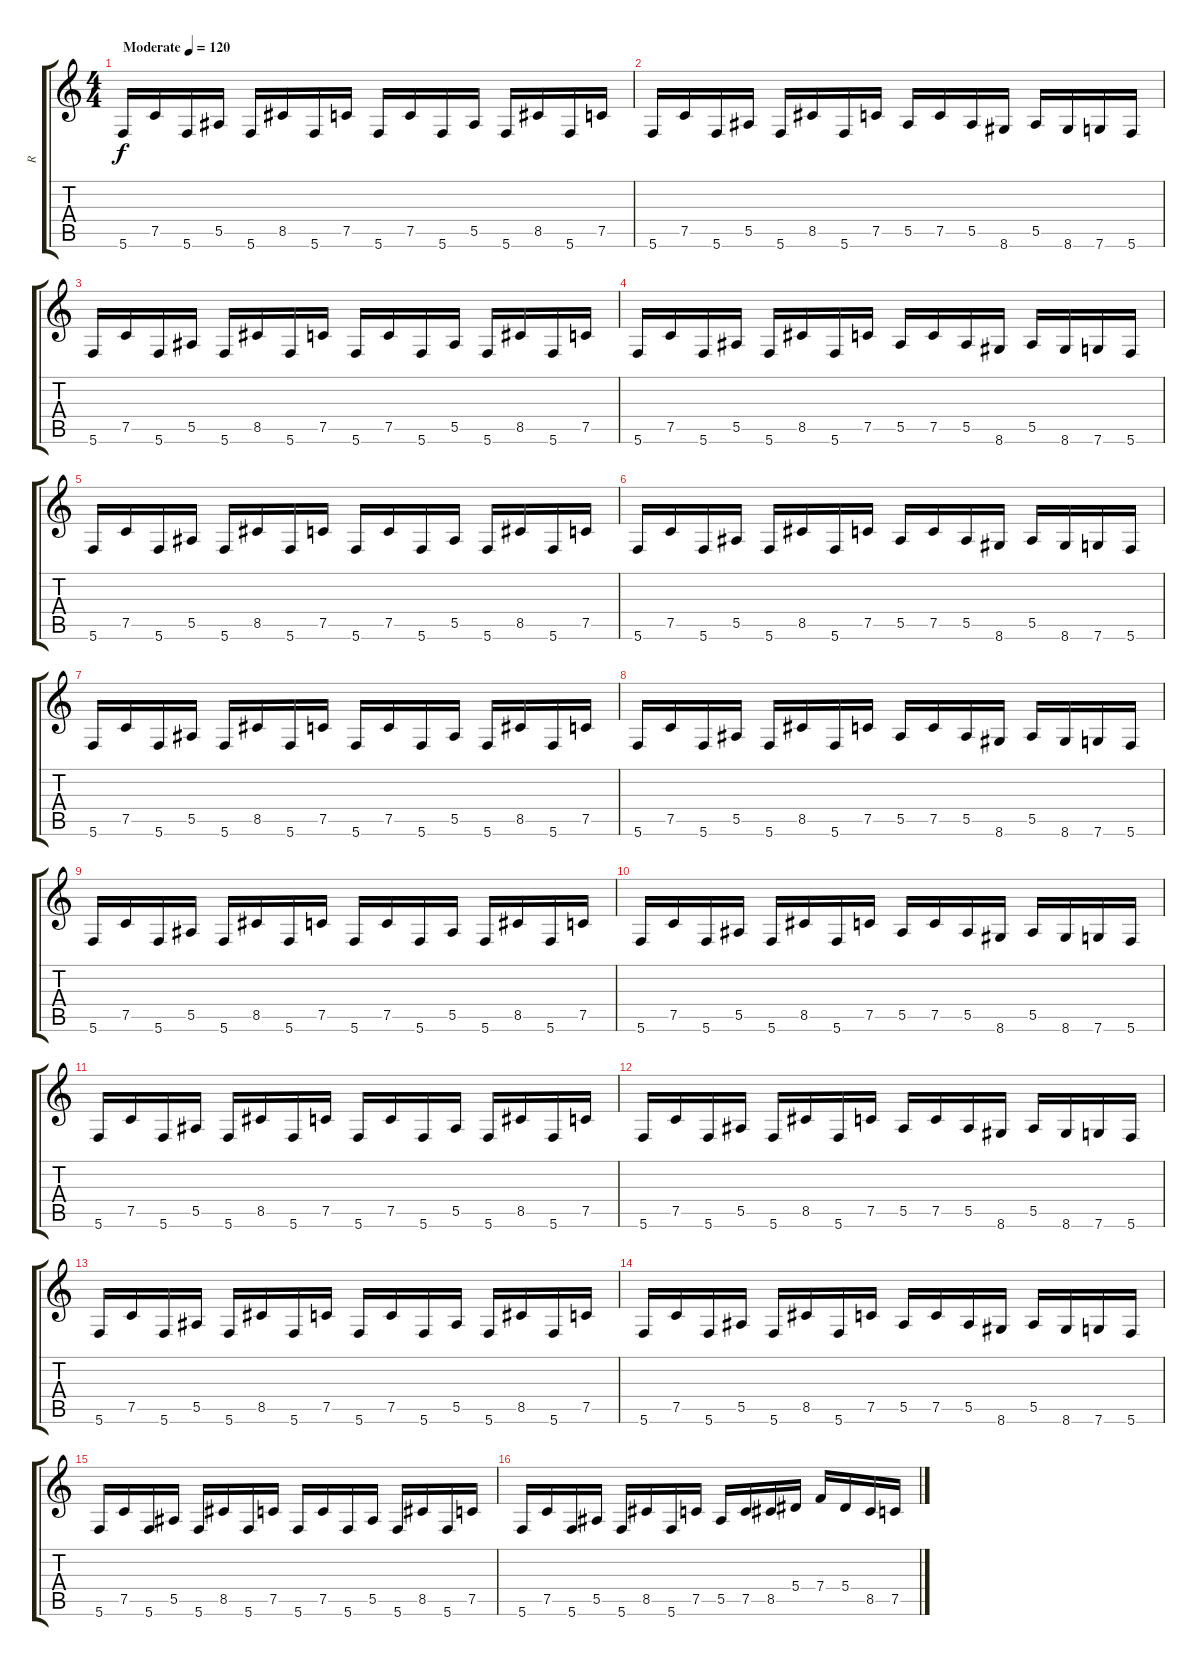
\track ("R" "R") {instrument distortionguitar}
\staff {score tabs}
\tuning (C4 G3 Eb3 Bb2 F2 C2) {hide}
\ts (4 4)
\tempo (120 "Moderate")
\clef g2
\ks c
5.6.16{dy f instrument distortionguitar} 7.5.16 5.6.16 5.5.16 5.6.16 8.5.16 5.6.16 7.5.16 5.6.16 7.5.16 5.6.16 5.5.16 5.6.16 8.5.16 5.6.16 7.5.16 |
5.6.16 7.5.16 5.6.16 5.5.16 5.6.16 8.5.16 5.6.16 7.5.16 5.5.16 7.5.16 5.5.16 8.6.16 5.5.16 8.6.16 7.6.16 5.6.16 |
5.6.16 7.5.16 5.6.16 5.5.16 5.6.16 8.5.16 5.6.16 7.5.16 5.6.16 7.5.16 5.6.16 5.5.16 5.6.16 8.5.16 5.6.16 7.5.16 |
5.6.16 7.5.16 5.6.16 5.5.16 5.6.16 8.5.16 5.6.16 7.5.16 5.5.16 7.5.16 5.5.16 8.6.16 5.5.16 8.6.16 7.6.16 5.6.16 |
5.6.16 7.5.16 5.6.16 5.5.16 5.6.16 8.5.16 5.6.16 7.5.16 5.6.16 7.5.16 5.6.16 5.5.16 5.6.16 8.5.16 5.6.16 7.5.16 |
5.6.16 7.5.16 5.6.16 5.5.16 5.6.16 8.5.16 5.6.16 7.5.16 5.5.16 7.5.16 5.5.16 8.6.16 5.5.16 8.6.16 7.6.16 5.6.16 |
5.6.16 7.5.16 5.6.16 5.5.16 5.6.16 8.5.16 5.6.16 7.5.16 5.6.16 7.5.16 5.6.16 5.5.16 5.6.16 8.5.16 5.6.16 7.5.16 |
5.6.16 7.5.16 5.6.16 5.5.16 5.6.16 8.5.16 5.6.16 7.5.16 5.5.16 7.5.16 5.5.16 8.6.16 5.5.16 8.6.16 7.6.16 5.6.16 |
5.6.16 7.5.16 5.6.16 5.5.16 5.6.16 8.5.16 5.6.16 7.5.16 5.6.16 7.5.16 5.6.16 5.5.16 5.6.16 8.5.16 5.6.16 7.5.16 |
5.6.16 7.5.16 5.6.16 5.5.16 5.6.16 8.5.16 5.6.16 7.5.16 5.5.16 7.5.16 5.5.16 8.6.16 5.5.16 8.6.16 7.6.16 5.6.16 |
5.6.16 7.5.16 5.6.16 5.5.16 5.6.16 8.5.16 5.6.16 7.5.16 5.6.16 7.5.16 5.6.16 5.5.16 5.6.16 8.5.16 5.6.16 7.5.16 |
5.6.16 7.5.16 5.6.16 5.5.16 5.6.16 8.5.16 5.6.16 7.5.16 5.5.16 7.5.16 5.5.16 8.6.16 5.5.16 8.6.16 7.6.16 5.6.16 |
5.6.16 7.5.16 5.6.16 5.5.16 5.6.16 8.5.16 5.6.16 7.5.16 5.6.16 7.5.16 5.6.16 5.5.16 5.6.16 8.5.16 5.6.16 7.5.16 |
5.6.16 7.5.16 5.6.16 5.5.16 5.6.16 8.5.16 5.6.16 7.5.16 5.5.16 7.5.16 5.5.16 8.6.16 5.5.16 8.6.16 7.6.16 5.6.16 |
5.6.16 7.5.16 5.6.16 5.5.16 5.6.16 8.5.16 5.6.16 7.5.16 5.6.16 7.5.16 5.6.16 5.5.16 5.6.16 8.5.16 5.6.16 7.5.16 |
5.6.16 7.5.16 5.6.16 5.5.16 5.6.16 8.5.16 5.6.16 7.5.16 5.5.16 7.5.16 8.5.16 5.4.16 7.4.16 5.4.16 8.5.16 7.5.16
